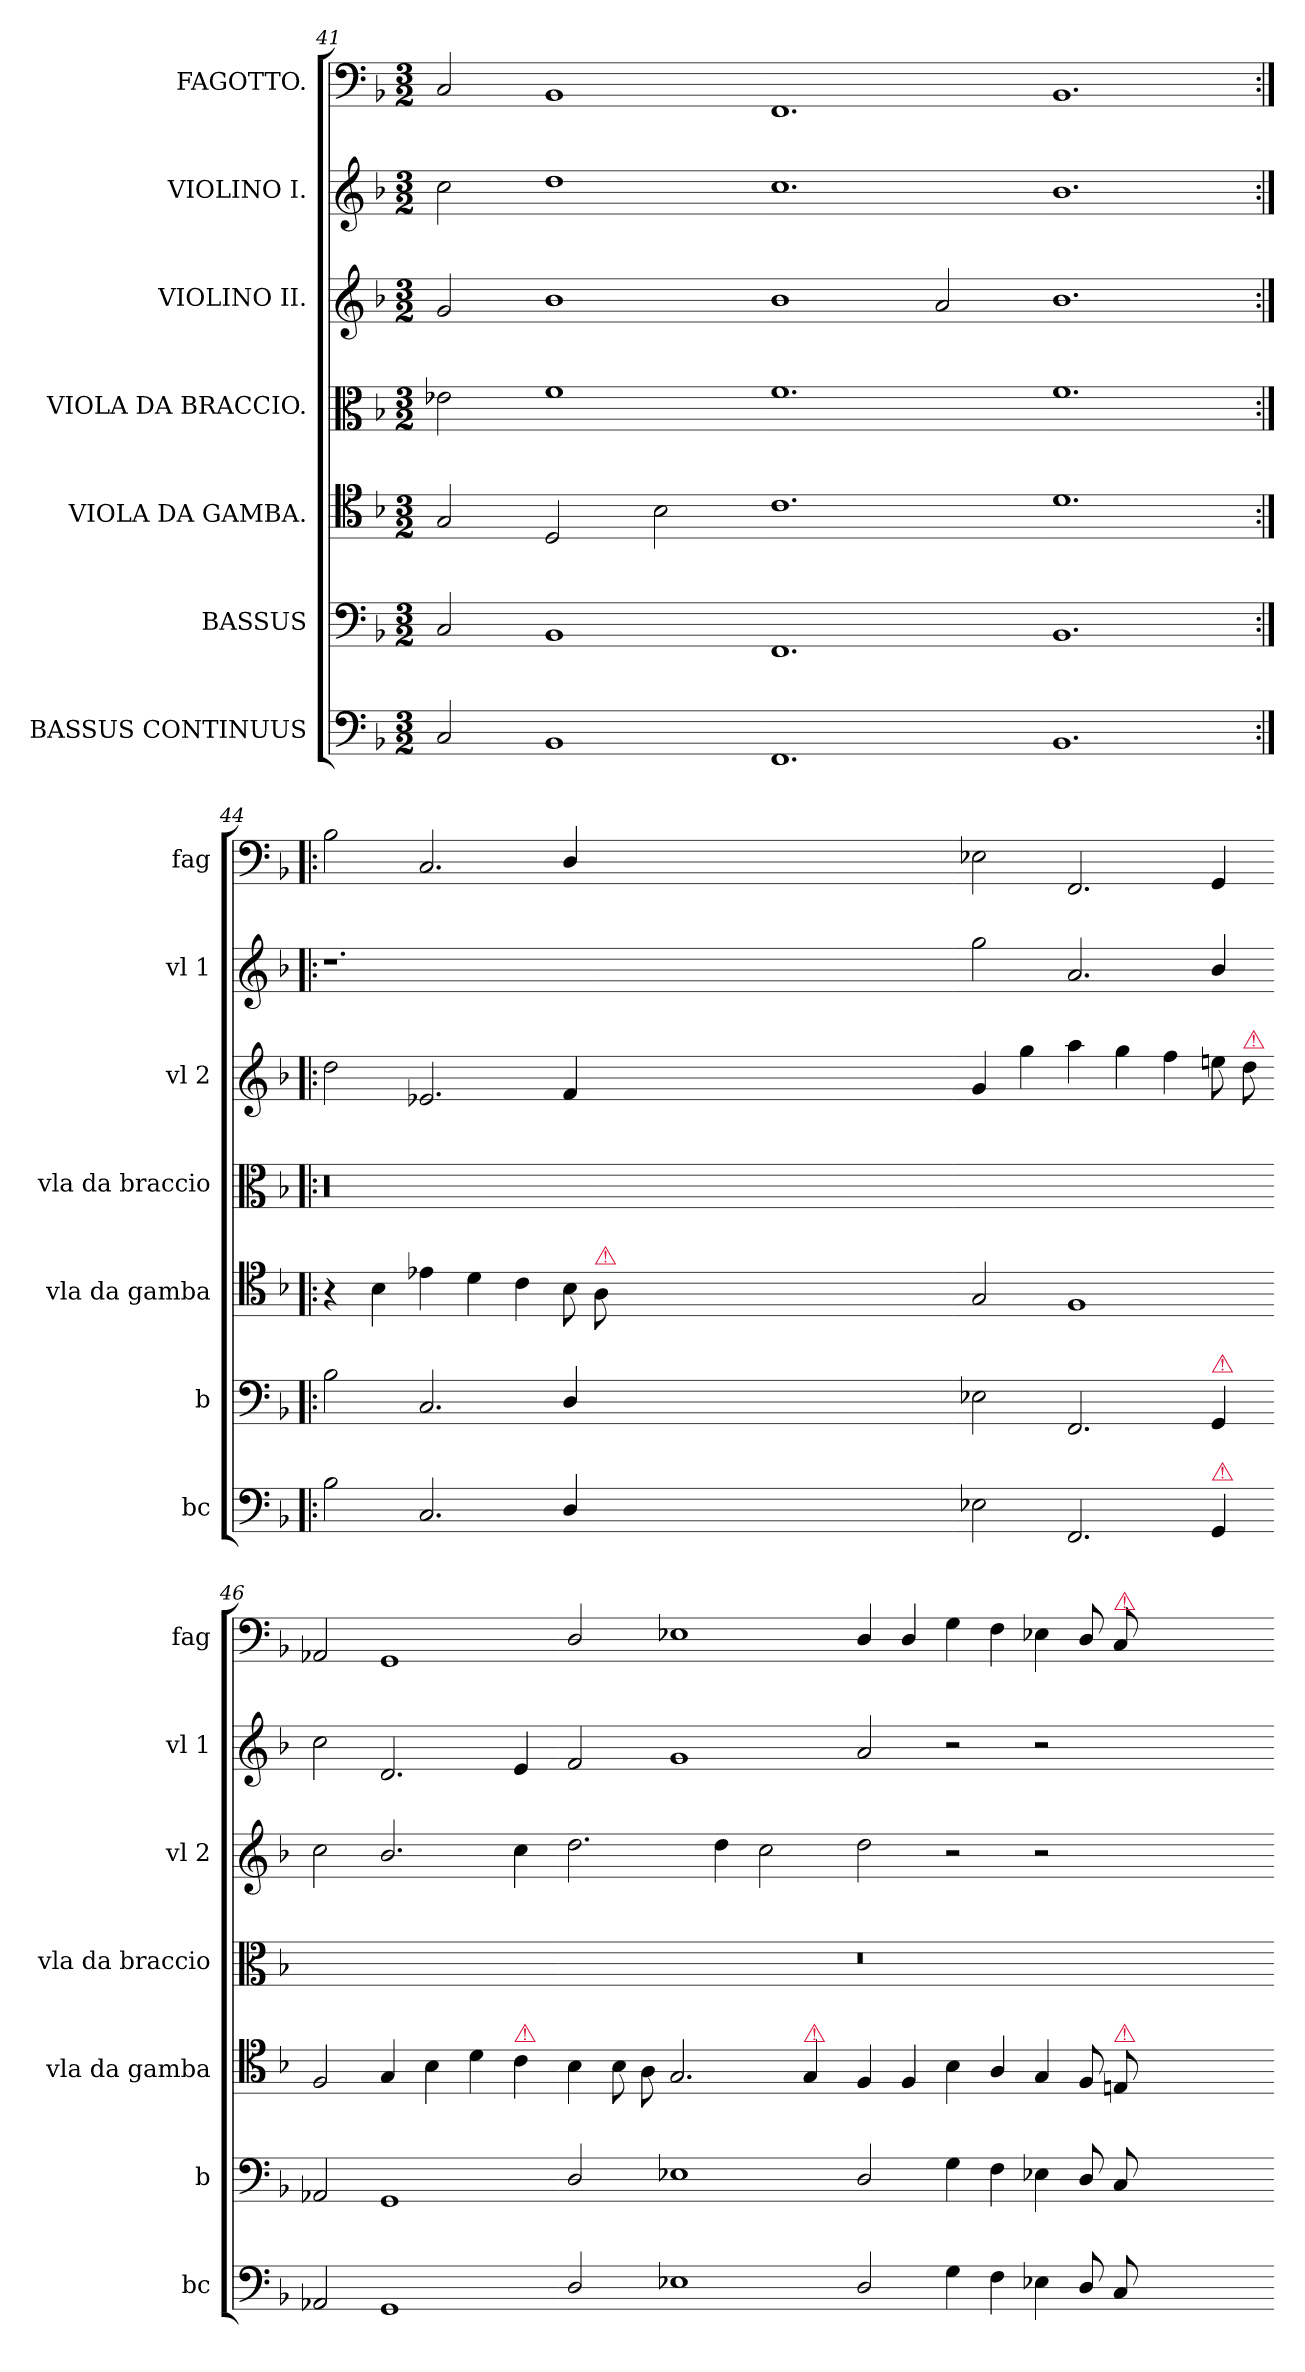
**kern	**kern	**kern	**kern	**kern	**kern	**kern
*part7	*part6	*part5	*part4	*part3	*part2	*part1
*staff7	*staff6	*staff5	*staff4	*staff3	*staff2	*staff1
*I"BASSUS CONTINUUS	*I"BASSUS	*I"VIOLA DA GAMBA.	*I"VIOLA DA BRACCIO.	*I"VIOLINO II.	*I"VIOLINO I.	*I"FAGOTTO.
*I'bc	*I'b	*I'vla da gamba	*I'vla da braccio	*I'vl 2	*I'vl 1	*I'fag
*clefF4	*clefF4	*clefC4	*clefC3	*clefG2	*clefG2	*clefF4
*k[b-]	*k[b-]	*k[b-]	*k[b-]	*k[b-]	*k[b-]	*k[b-]
*M3/2	*M3/2	*M3/2	*M3/2	*M3/2	*M3/2	*M3/2
=41	=41	=41	=41	=41	=41	=41
2C/	2C/	2G/	2e-X\	2g/	2cc\	2C/
1BB-	1BB-	2D/	1f	1b-	1dd	1BB-
.	.	2B-\	.	.	.	.
=42-	=42-	=42-	=42-	=42-	=42-	=42-
1.FF	1.FF	1.c	1.f	1b-	1.cc	1.FF
.	.	.	.	2a/	.	.
=43-	=43-	=43-	=43-	=43-	=43-	=43-
1.BB-	1.BB-	1.d	1.f	1.b-	1.b-	1.BB-
=44:|!|:	=44:|!|:	=44:|!|:	=44:|!|:	=44:|!|:	=44:|!|:	=44:|!|:
2B-\	2B-\	4r	00.r	2dd\	1.r	2B-\
.	.	4B-\	.	.	.	.
2.C/	2.C/	4e-X\	.	2.e-X/	.	2.C/
.	.	4d\	.	.	.	.
.	.	4c\	.	.	.	.
4D/	4D/	8B-\	.	4f/	.	4D/
!	!	!LO:TX:a:color=crimson:t=⚠	!	!	!	!
.	.	8A\	.	.	.	.
00ryy	00ryy	00ryy	.	00ryy	00ryy	00ryy
2ryy	2ryy	2ryy	.	2ryy	2ryy	2ryy
=45-	=45-	=45-	=45-	=45-	=45-	=45-
2E-X\	2E-X\	2G/	1.ryy	4g/	2gg\	2E-X\
.	.	.	.	4gg\	.	.
2.FF/	2.FF/	1F	.	4aa\	2.a/	2.FF/
.	.	.	.	4gg\	.	.
.	.	.	.	4ff\	.	.
!	!LO:TX:a:color=crimson:t=⚠	!	!	!	!	!
!LO:TX:a:color=crimson:t=⚠	!	!	!	!	!	!
4GG/	4GG/	.	.	8een\	4b-/	4GG/
!	!	!	!	!LO:TX:a:color=crimson:t=⚠	!	!
.	.	.	.	8dd\	.	.
=46-	=46-	=46-	=46-	=46-	=46-	=46-
2AA-X/	2AA-X/	2F/	1.ryy	2cc\	2cc\	2AA-X/
1GG	1GG	4G/	.	2.b-/	2.d/	1GG
.	.	4B-\	.	.	.	.
.	.	4d\	.	.	.	.
!	!	!LO:TX:a:color=crimson:t=⚠	!	!	!	!
.	.	4c\	.	4cc\	4e/	.
=47-	=47-	=47-	=47-	=47-	=47-	=47-
2D/	2D/	4B-\	1.ryy	2.dd\	2f/	2D/
.	.	8B-\	.	.	.	.
.	.	8A\	.	.	.	.
1E-X	1E-X	2.G/	.	.	1g	1E-X
.	.	.	.	4dd\	.	.
.	.	.	.	2cc\	.	.
!	!	!LO:TX:a:color=crimson:t=⚠	!	!	!	!
.	.	4G/	.	.	.	.
=48-	=48-	=48-	=48-	=48-	=48-	=48-
2D/	2D/	4F/	0.r	2dd\	2a/	4D/
.	.	4F/	.	.	.	4D/
4G\	4G\	4B-\	.	2r	2r	4G\
4F\	4F\	4A/	.	.	.	4F\
4E-X\	4E-X\	4G/	.	2r	2r	4E-X\
8D/	8D/	8F/	.	.	.	8D/
!	!	!	!	!	!	!LO:TX:a:color=crimson:t=⚠
!	!	!LO:TX:a:color=crimson:t=⚠	!	!	!	!
8C/	8C/	8En/	.	.	.	8C/
1.ryy	1.ryy	1.ryy	.	1.ryy	1.ryy	1.ryy
=-	=-	=-	=-	=-	=-	=-
*-	*-	*-	*-	*-	*-	*-
